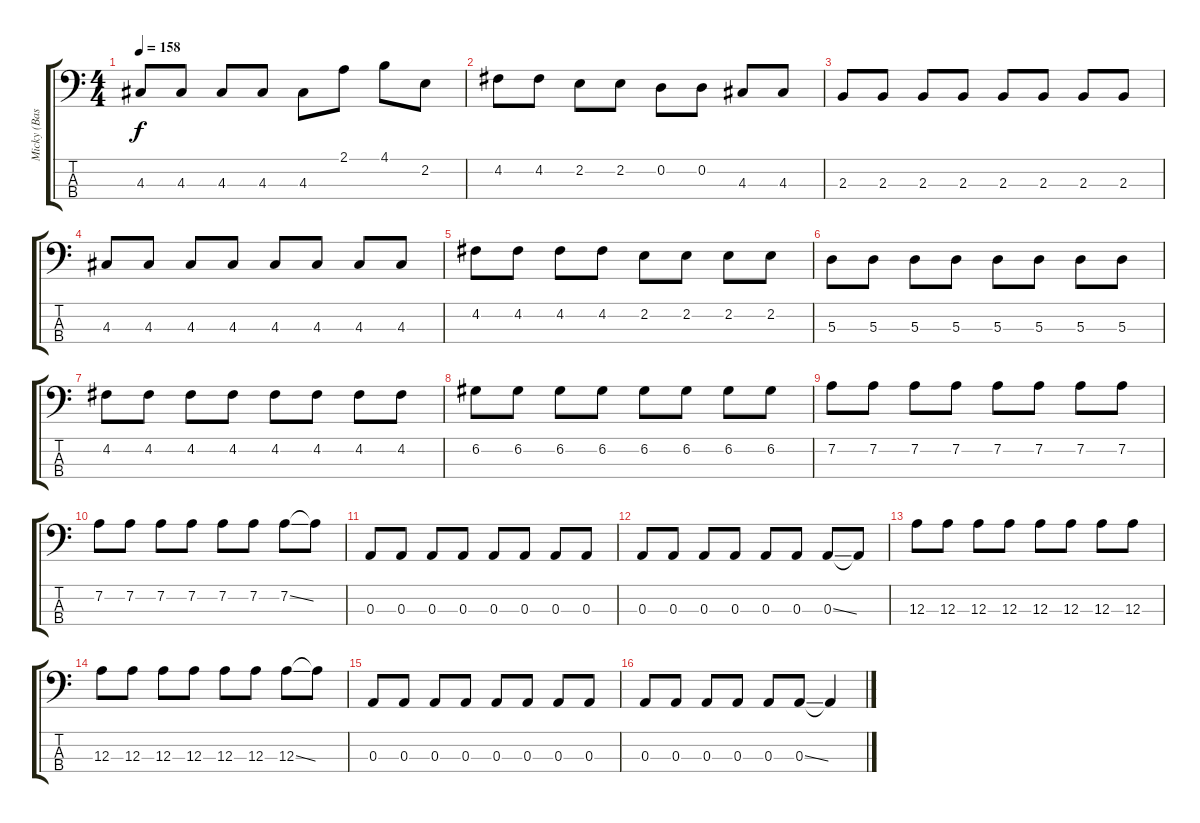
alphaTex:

\track ("Micky (Bass)" "Micky (Bas") {instrument electricbassfinger}
\staff {score tabs}
\tuning (G2 D2 A1 E1) {hide}
\ts (4 4)
\tempo 158
\clef f4
\ks c
4.3.8{dy f} 4.3.8 4.3.8 4.3.8 4.3.8 2.1.8 4.1.8 2.2.8 |
4.2.8 4.2.8 2.2.8 2.2.8 0.2.8 0.2.8 4.3.8 4.3.8 |
2.3.8 2.3.8 2.3.8 2.3.8 2.3.8 2.3.8 2.3.8 2.3.8 |
4.3.8 4.3.8 4.3.8 4.3.8 4.3.8 4.3.8 4.3.8 4.3.8 |
4.2.8 4.2.8 4.2.8 4.2.8 2.2.8 2.2.8 2.2.8 2.2.8 |
5.3.8 5.3.8 5.3.8 5.3.8 5.3.8 5.3.8 5.3.8 5.3.8 |
4.2.8 4.2.8 4.2.8 4.2.8 4.2.8 4.2.8 4.2.8 4.2.8 |
6.2.8 6.2.8 6.2.8 6.2.8 6.2.8 6.2.8 6.2.8 6.2.8 |
7.2.8 7.2.8 7.2.8 7.2.8 7.2.8 7.2.8 7.2.8 7.2.8 |
7.2.8 7.2.8 7.2.8 7.2.8 7.2.8 7.2.8 7.2{ss}.8 7.2{t}.8 |
0.3.8 0.3.8 0.3.8 0.3.8 0.3.8 0.3.8 0.3.8 0.3.8 |
0.3.8 0.3.8 0.3.8 0.3.8 0.3.8 0.3.8 0.3{ss}.8 0.3{t}.8 |
12.3.8 12.3.8 12.3.8 12.3.8 12.3.8 12.3.8 12.3.8 12.3.8 |
12.3.8 12.3.8 12.3.8 12.3.8 12.3.8 12.3.8 12.3{ss}.8 12.3{t}.8 |
0.3.8 0.3.8 0.3.8 0.3.8 0.3.8 0.3.8 0.3.8 0.3.8 |
0.3.8 0.3.8 0.3.8 0.3.8 0.3.8 0.3{ss}.8 0.3{t}.4
